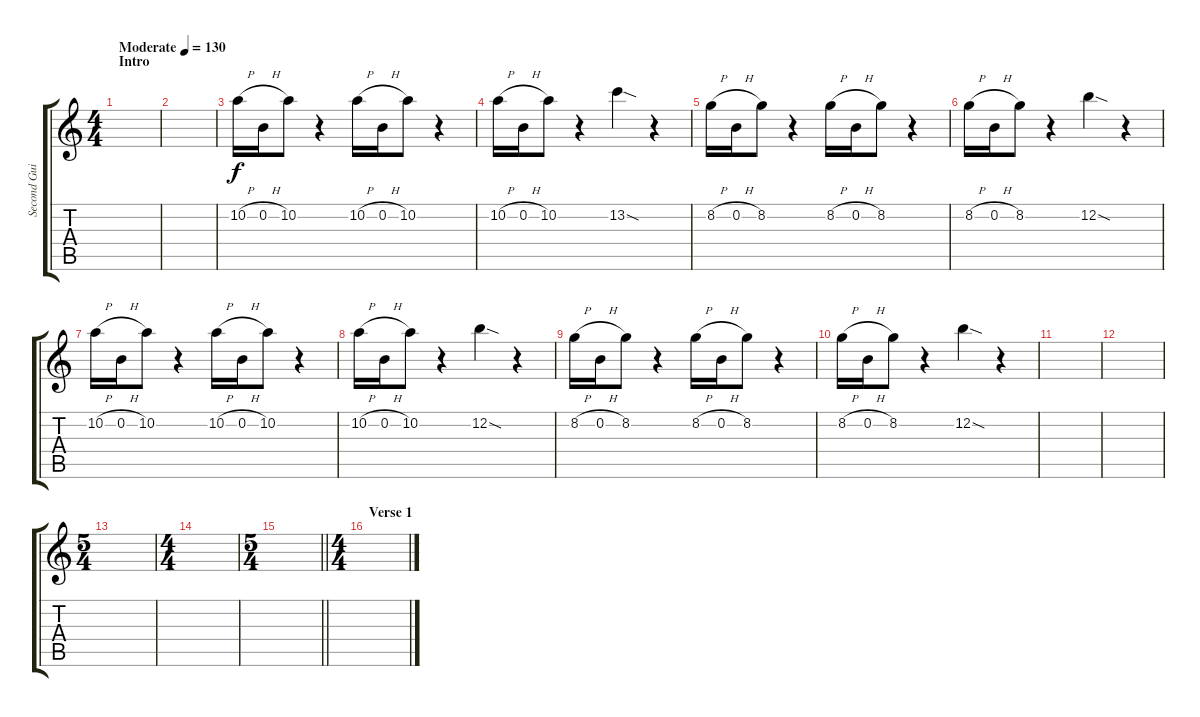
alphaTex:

\track ("Second Guitar - Simon Neil" "Second Gui") {instrument electricguitarclean}
\staff {score tabs}
\tuning (E4 B3 G3 D3 A2 D2) {hide}
\ts (4 4)
\section ("" "Intro")
\tempo (130 "Moderate")
\clef g2
\ks c
|
|
10.2{h}.16{balance 14} 0.2{h}.16 10.2.8 r.4 10.2{h}.16 0.2{h}.16 10.2.8 r.4 |
10.2{h}.16 0.2{h}.16 10.2.8 r.4 13.2{sod}.4 r.4 |
8.2{h}.16 0.2{h}.16 8.2.8 r.4 8.2{h}.16 0.2{h}.16 8.2.8 r.4 |
8.2{h}.16 0.2{h}.16 8.2.8 r.4 12.2{sod}.4 r.4 |
10.2{h}.16 0.2{h}.16 10.2.8 r.4 10.2{h}.16 0.2{h}.16 10.2.8 r.4 |
10.2{h}.16 0.2{h}.16 10.2.8 r.4 12.2{sod}.4 r.4 |
8.2{h}.16 0.2{h}.16 8.2.8 r.4 8.2{h}.16 0.2{h}.16 8.2.8 r.4 |
8.2{h}.16 0.2{h}.16 8.2.8 r.4 12.2{sod}.4 r.4 |
|
|
\ts (5 4)
|
\ts (4 4)
|
\ts (5 4)
\barLineRight lightlight
|
\ts (4 4)
\section ("" "Verse 1")
